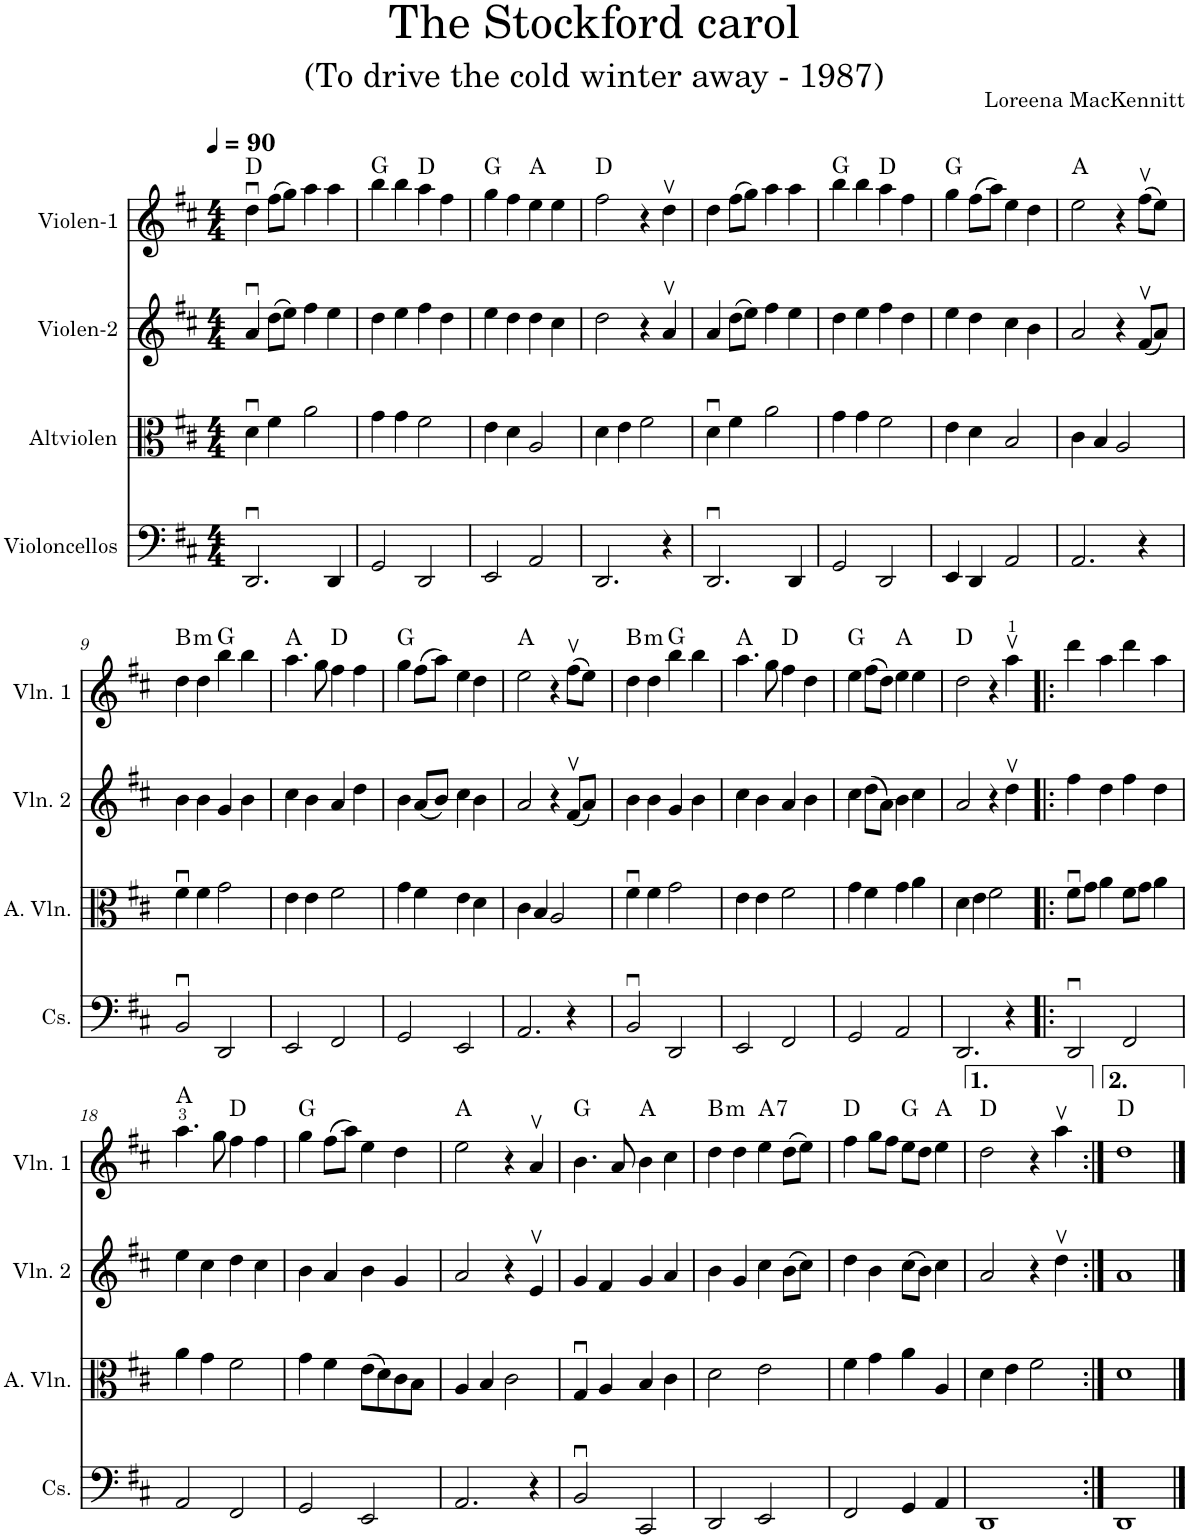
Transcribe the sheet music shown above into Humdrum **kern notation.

**kern	**kern	**kern	**kern	**harte
*part4	*part3	*part2	*part1	*part1
*staff4	*staff3	*staff2	*staff1	*
*I"Violoncellos	*I"Altviolen	*I"Violen-2	*I"Violen-1	*
*	*I'A. Vln.	*I'Vln. 2	*I'Vln. 1	*
*clefF4	*clefC3	*clefG2	*clefG2	*
*k[f#c#]	*k[f#c#]	*k[f#c#]	*k[f#c#]	*
*M4/4	*M4/4	*M4/4	*M4/4	*
*MM90	*MM90	*MM90	*MM90	*
=1	=1	=1	=1	=1
2.DDu/	4du\	4au/	4ddu\	D:maj
.	4f#\	(8dd\L	(8ff#\L	.
.	.	8ee\J)	8gg\J)	.
.	2a\	4ff#\	4aa\	.
4DD/	.	4ee\	4aa\	.
=2	=2	=2	=2	=2
2GG/	4g\	4dd\	4bb\	G:maj
.	4g\	4ee\	4bb\	.
2DD/	2f#\	4ff#\	4aa\	D:maj
.	.	4dd\	4ff#\	.
=3	=3	=3	=3	=3
2EE/	4e\	4ee\	4gg\	G:maj
.	4d\	4dd\	4ff#\	.
2AA/	2A/	4dd\	4ee\	A:maj
.	.	4cc#\	4ee\	.
=4	=4	=4	=4	=4
2.DD/	4d\	2dd\	2ff#\	D:maj
.	4e\	.	.	.
.	2f#\	4r	4r	.
4r	.	4av/	4ddv\	.
=5	=5	=5	=5	=5
2.DDu/	4du\	4a/	4dd\	.
.	4f#\	(8dd\L	(8ff#\L	.
.	.	8ee\J)	8gg\J)	.
.	2a\	4ff#\	4aa\	.
4DD/	.	4ee\	4aa\	.
=6	=6	=6	=6	=6
2GG/	4g\	4dd\	4bb\	G:maj
.	4g\	4ee\	4bb\	.
2DD/	2f#\	4ff#\	4aa\	D:maj
.	.	4dd\	4ff#\	.
=7	=7	=7	=7	=7
4EE/	4e\	4ee\	4gg\	G:maj
4DD/	4d\	4dd\	(8ff#\L	.
.	.	.	8aa\J)	.
2AA/	2B/	4cc#\	4ee\	.
.	.	4b\	4dd\	.
=8	=8	=8	=8	=8
2.AA/	4c#\	2a/	2ee\	A:maj
.	4B/	.	.	.
.	2A/	4r	4r	.
4r	.	(8f#v/L	(8ff#v\L	.
.	.	8a/J)	8ee\J)	.
!!LO:LB:g=z
=9	=9	=9	=9	=9
!	!	!	!	!LO:H:kt=m
2BBu/	4f#u\	4b\	4dd\	B:min
.	4f#\	4b\	4dd\	.
2DD/	2g\	4g/	4bb\	G:maj
.	.	4b\	4bb\	.
=10	=10	=10	=10	=10
2EE/	4e\	4cc#\	4.aa\	A:maj
.	4e\	4b\	.	.
.	.	.	8gg\	.
2FF#/	2f#\	4a/	4ff#\	D:maj
.	.	4dd\	4ff#\	.
=11	=11	=11	=11	=11
2GG/	4g\	4b\	4gg\	G:maj
.	4f#\	(8a/L	(8ff#\L	.
.	.	8b/J)	8aa\J)	.
2EE/	4e\	4cc#\	4ee\	.
.	4d\	4b\	4dd\	.
=12	=12	=12	=12	=12
2.AA/	4c#\	2a/	2ee\	A:maj
.	4B/	.	.	.
.	2A/	4r	4r	.
4r	.	(8f#v/L	(8ff#v\L	.
.	.	8a/J)	8ee\J)	.
=13	=13	=13	=13	=13
!	!	!	!	!LO:H:kt=m
2BBu/	4f#u\	4b\	4dd\	B:min
.	4f#\	4b\	4dd\	.
2DD/	2g\	4g/	4bb\	G:maj
.	.	4b\	4bb\	.
=14	=14	=14	=14	=14
2EE/	4e\	4cc#\	4.aa\	A:maj
.	4e\	4b\	.	.
.	.	.	8gg\	.
2FF#/	2f#\	4a/	4ff#\	D:maj
.	.	4b\	4dd\	.
=15	=15	=15	=15	=15
2GG/	4g\	4cc#\	4ee\	G:maj
.	4f#\	(8dd\L	(8ff#\L	.
.	.	8a\J)	8dd\J)	.
2AA/	4g\	4b\	4ee\	A:maj
.	4a\	4cc#\	4ee\	.
=16	=16	=16	=16	=16
2.DD/	4d\	2a/	2dd\	D:maj
.	4e\	.	.	.
.	2f#\	4r	4r	.
4r	.	4ddv\	4aav\	.
=17!|:	=17!|:	=17!|:	=17!|:	=17!|:
2DDu/	8f#u\L	4ff#\	4ddd\	.
.	8g\J	.	.	.
.	4a\	4dd\	4aa\	.
2FF#/	8f#\L	4ff#\	4ddd\	.
.	8g\J	.	.	.
.	4a\	4dd\	4aa\	.
!!LO:LB:g=z
=18	=18	=18	=18	=18
2AA/	4a\	4ee\	4.aa\	A:maj
.	4g\	4cc#\	.	.
.	.	.	8gg\	.
2FF#/	2f#\	4dd\	4ff#\	D:maj
.	.	4cc#\	4ff#\	.
=19	=19	=19	=19	=19
2GG/	4g\	4b\	4gg\	G:maj
.	4f#\	4a/	(8ff#\L	.
.	.	.	8aa\J)	.
2EE/	(8e\L	4b\	4ee\	.
.	8d\)	.	.	.
.	8c#\	4g/	4dd\	.
.	8B\J	.	.	.
=20	=20	=20	=20	=20
2.AA/	4A/	2a/	2ee\	A:maj
.	4B/	.	.	.
.	2c#\	4r	4r	.
4r	.	4ev/	4av/	.
=21	=21	=21	=21	=21
2BBu/	4Gu/	4g/	4.b\	G:maj
.	4A/	4f#/	.	.
.	.	.	8a/	.
2CC#/	4B/	4g/	4b\	A:maj
.	4c#\	4a/	4cc#\	.
=22	=22	=22	=22	=22
!	!	!	!	!LO:H:kt=m
2DD/	2d\	4b\	4dd\	B:min
.	.	4g/	4dd\	.
!	!	!	!	!LO:H:kt=7
2EE/	2e\	4cc#\	4ee\	A:7
.	.	(8b\L	(8dd\L	.
.	.	8cc#\J)	8ee\J)	.
=23	=23	=23	=23	=23
2FF#/	4f#\	4dd\	4ff#\	D:maj
.	4g\	4b\	8gg\L	.
.	.	.	8ff#\J	.
4GG/	4a\	(8cc#\L	8ee\L	G:maj
.	.	8b\J)	8dd\J	.
4AA/	4A/	4cc#\	4ee\	A:maj
=24	=24	=24	=24	=24
1DD	4d\	2a/	2dd\	D:maj
.	4e\	.	.	.
.	2f#\	4r	4r	.
.	.	4ddv\	4aav\	.
=25:|!	=25:|!	=25:|!	=25:|!	=25:|!
1DD	1d	1a	1dd	D:maj
==	==	==	==	==
*-	*-	*-	*-	*-
